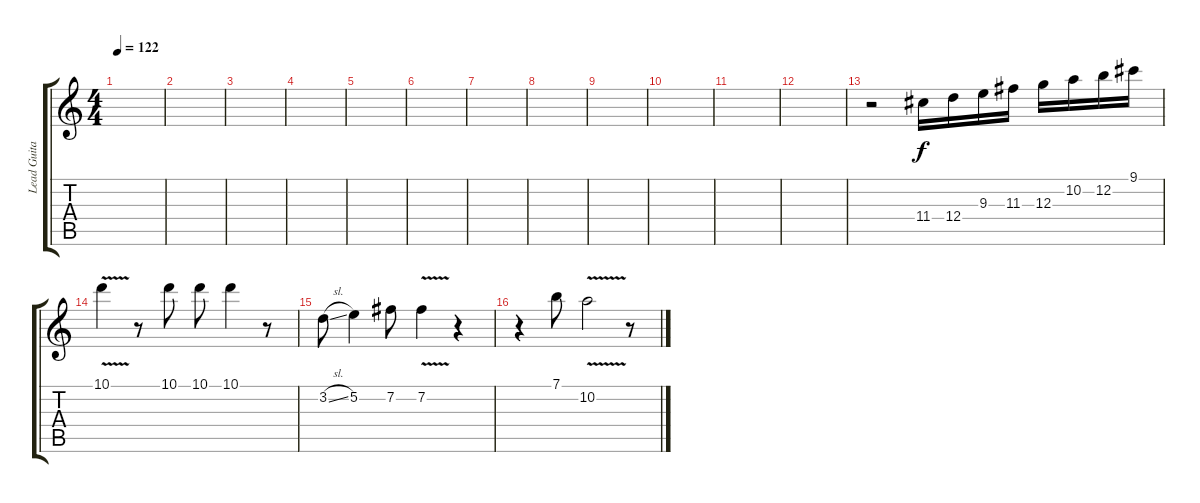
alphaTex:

\track ("Lead Guitar" "Lead Guita") {instrument electricguitarjazz}
\staff {score tabs}
\tuning (E4 B3 G3 D3 A2 E2) {hide}
\ts (4 4)
\tempo 122
\clef g2
\ks c
|
|
|
|
|
|
|
|
|
|
|
|
r.2 11.4.16 12.4.16 9.3.16 11.3.16 12.3.16 10.2.16 12.2.16 9.1.16 |
10.1{v}.4 r.8 10.1.8 10.1.8 10.1.4 r.8 |
3.2{sl}.8 5.2.4 7.2.8 7.2{v}.4 r.4 |
r.4 7.1.8 10.2{v}.2 r.8
